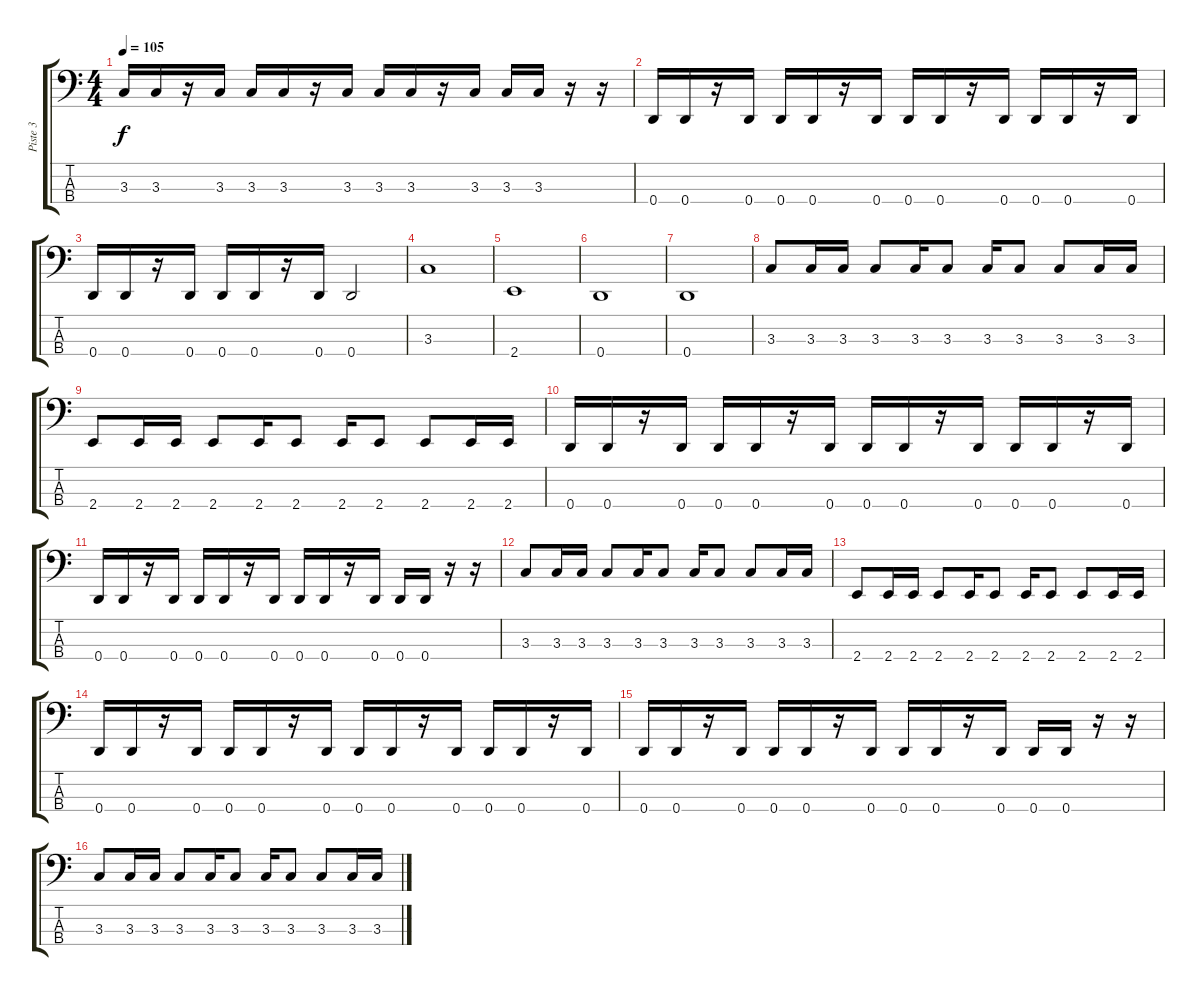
\track ("Piste 3" "Piste 3") {instrument electricbassfinger}
\staff {score tabs}
\tuning (G2 D2 A1 D1) {hide}
\ts (4 4)
\tempo 105
\clef f4
\ks c
3.3.16{dy f} 3.3.16 r.16 3.3.16 3.3.16 3.3.16 r.16 3.3.16 3.3.16 3.3.16 r.16 3.3.16 3.3.16 3.3.16 r.16 r.16 |
0.4.16 0.4.16 r.16 0.4.16 0.4.16 0.4.16 r.16 0.4.16 0.4.16 0.4.16 r.16 0.4.16 0.4.16 0.4.16 r.16 0.4.16 |
0.4.16 0.4.16 r.16 0.4.16 0.4.16 0.4.16 r.16 0.4.16 0.4.2 |
3.3.1 |
2.4.1 |
0.4.1 |
0.4.1 |
3.3.8 3.3.16 3.3.16 3.3.8 3.3.16 3.3.8 3.3.16 3.3.8 3.3.8 3.3.16 3.3.16 |
2.4.8 2.4.16 2.4.16 2.4.8 2.4.16 2.4.8 2.4.16 2.4.8 2.4.8 2.4.16 2.4.16 |
0.4.16 0.4.16 r.16 0.4.16 0.4.16 0.4.16 r.16 0.4.16 0.4.16 0.4.16 r.16 0.4.16 0.4.16 0.4.16 r.16 0.4.16 |
0.4.16 0.4.16 r.16 0.4.16 0.4.16 0.4.16 r.16 0.4.16 0.4.16 0.4.16 r.16 0.4.16 0.4.16 0.4.16 r.16 r.16 |
3.3.8 3.3.16 3.3.16 3.3.8 3.3.16 3.3.8 3.3.16 3.3.8 3.3.8 3.3.16 3.3.16 |
2.4.8 2.4.16 2.4.16 2.4.8 2.4.16 2.4.8 2.4.16 2.4.8 2.4.8 2.4.16 2.4.16 |
0.4.16 0.4.16 r.16 0.4.16 0.4.16 0.4.16 r.16 0.4.16 0.4.16 0.4.16 r.16 0.4.16 0.4.16 0.4.16 r.16 0.4.16 |
0.4.16 0.4.16 r.16 0.4.16 0.4.16 0.4.16 r.16 0.4.16 0.4.16 0.4.16 r.16 0.4.16 0.4.16 0.4.16 r.16 r.16 |
3.3.8 3.3.16 3.3.16 3.3.8 3.3.16 3.3.8 3.3.16 3.3.8 3.3.8 3.3.16 3.3.16
